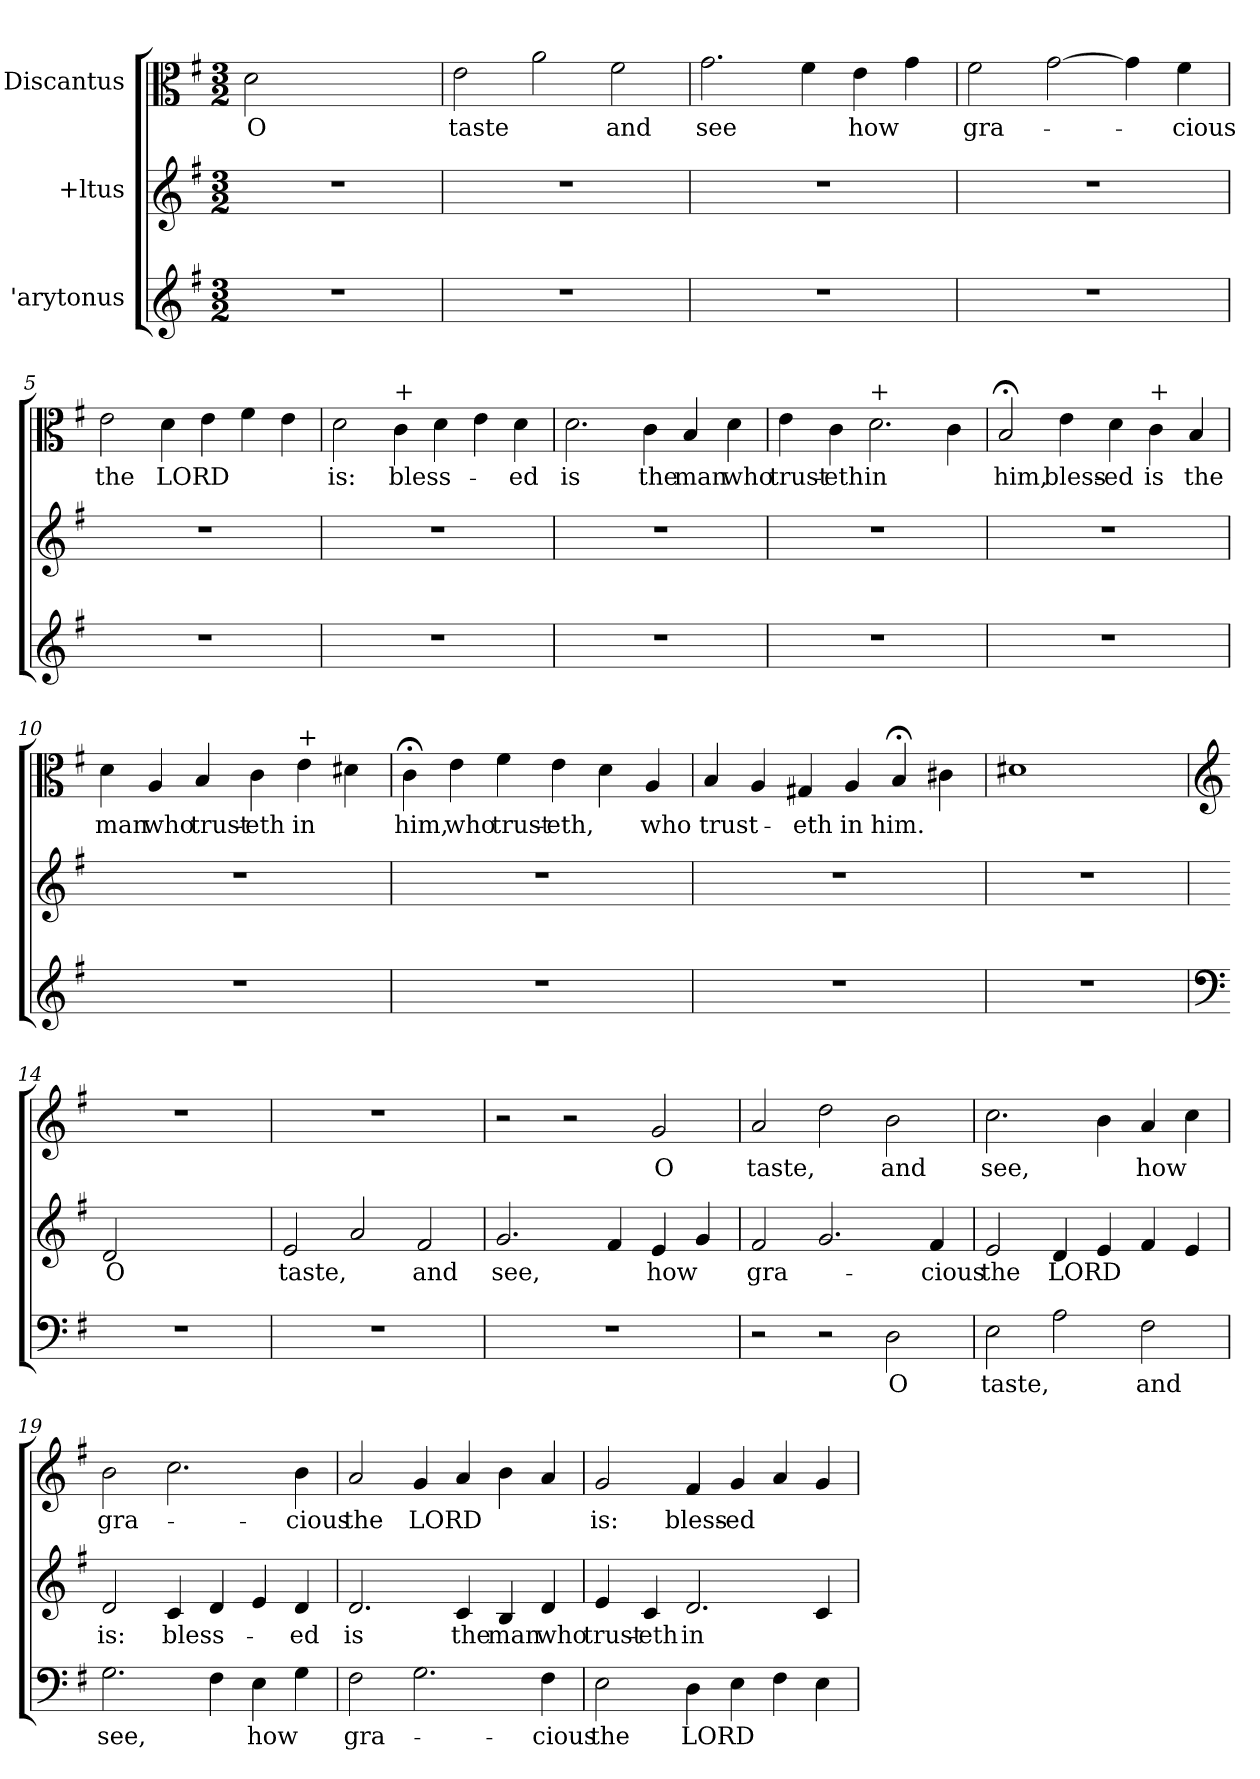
**kern	**text	**kern	**text	**kern	**text
*part3	*part3	*part2	*part2	*part1	*part1
*staff3	*staff3	*staff2	*staff2	*staff1	*staff1
*I"'arytonus	*	*I"+ltus	*	*I"Discantus	*
*clefG2	*	*clefG2	*	*clefC3	*
*k[f#]	*	*k[f#]	*	*k[f#]	*
*G:	*	*G:	*	*G:	*
*M3/2	*	*M3/2	*	*M3/2	*
=1	=1	=1	=1	=1	=1
!	!	!	!	!	!LO:LY:b
1.r	.	1.r	.	2d\	O
.	.	.	.	1ryy	.
=2	=2	=2	=2	=2	=2
!	!	!	!	!	!LO:LY:b
1.r	.	1.r	.	2e\	taste
.	.	.	.	2a\	.
!	!	!	!	!	!LO:LY:b
.	.	.	.	2f#\	and
=3	=3	=3	=3	=3	=3
!	!	!	!	!	!LO:LY:b
1.r	.	1.r	.	2.g\	see
.	.	.	.	4f#\	.
!	!	!	!	!	!LO:LY:b
.	.	.	.	4e\	how
.	.	.	.	4g\	.
=4	=4	=4	=4	=4	=4
!	!	!	!	!	!LO:LY:b
1.r	.	1.r	.	2f#\	gra-
.	.	.	.	[>2g\	.
.	.	.	.	4g\]	.
!	!	!	!	!	!LO:LY:b
.	.	.	.	4f#\	-cious
=5	=5	=5	=5	=5	=5
!	!	!	!	!	!LO:LY:b
1.r	.	1.r	.	2e\	the
!	!	!	!	!	!LO:LY:b
.	.	.	.	4d\	LORD
.	.	.	.	4e\	.
.	.	.	.	4f#\	.
.	.	.	.	4e\	.
!!LO:LB:g=z
=6	=6	=6	=6	=6	=6
!	!	!	!	!	!LO:LY:b
1.r	.	1.r	.	2d\	is:
!	!	!	!	!LO:TX:a:t=+	!
!	!	!	!	!	!LO:LY:b
.	.	.	.	4c\	bless-
.	.	.	.	4d\	.
.	.	.	.	4e\	.
!	!	!	!	!	!LO:LY:b
.	.	.	.	4d\	-ed
=7	=7	=7	=7	=7	=7
!	!	!	!	!	!LO:LY:b
1.r	.	1.r	.	2.d\	is
!	!	!	!	!	!LO:LY:b
.	.	.	.	4c\	the
!	!	!	!	!	!LO:LY:b
.	.	.	.	4B/	man
!	!	!	!	!	!LO:LY:b
.	.	.	.	4d\	who
=8	=8	=8	=8	=8	=8
!	!	!	!	!	!LO:LY:b
1.r	.	1.r	.	4e\	trust-
!	!	!	!	!	!LO:LY:b:rj
.	.	.	.	4c\	-eth
!	!	!	!	!LO:TX:a:t=+	!
!	!	!	!	!	!LO:LY:b
.	.	.	.	2.d\	in
.	.	.	.	4c\	.
=9	=9	=9	=9	=9	=9
!	!	!	!	!	!LO:LY:b
1.r	.	1.r	.	2B;/	him,
!	!	!	!	!	!LO:LY:b
.	.	.	.	4e\	bless-
!	!	!	!	!	!LO:LY:b:rj
.	.	.	.	4d\	-ed
!	!	!	!	!LO:TX:a:t=+	!
!	!	!	!	!	!LO:LY:b
.	.	.	.	4c\	is
!	!	!	!	!	!LO:LY:b
.	.	.	.	4B/	the
!!LO:LB:g=z
=10	=10	=10	=10	=10	=10
!	!	!	!	!	!LO:LY:b
1.r	.	1.r	.	4d\	man
!	!	!	!	!	!LO:LY:b
.	.	.	.	4A/	who
!	!	!	!	!	!LO:LY:b
.	.	.	.	4B/	trust-
!	!	!	!	!	!LO:LY:b:rj
.	.	.	.	4c\	-eth
!	!	!	!	!LO:TX:a:t=+	!
!	!	!	!	!	!LO:LY:b
.	.	.	.	4e\	in
.	.	.	.	4d#\	.
=11	=11	=11	=11	=11	=11
!	!	!	!	!	!LO:LY:b
1.r	.	1.r	.	4c;<\	him,
!	!	!	!	!	!LO:LY:b
.	.	.	.	4e\	who
!	!	!	!	!	!LO:LY:b
.	.	.	.	4f#\	trust-
!	!	!	!	!	!LO:LY:b
.	.	.	.	4e\	-eth,
.	.	.	.	4d\	.
!	!	!	!	!	!LO:LY:b
.	.	.	.	4A/	who
=12	=12	=12	=12	=12	=12
!	!	!	!	!	!LO:LY:b
1.r	.	1.r	.	4B/	trust-
.	.	.	.	4A/	.
!	!	!	!	!	!LO:LY:b
.	.	.	.	4G#i/	-eth
!	!	!	!	!	!LO:LY:b
.	.	.	.	4A/	in
!	!	!	!	!	!LO:LY:b
.	.	.	.	4B;/	him.
.	.	.	.	4c#X\	.
=13	=13	=13	=13	=13	=13
1.r	.	1.r	.	1d#X	.
.	.	.	.	2ryy	.
!!LO:PB:g=z
=14	=14	=14	=14	=14	=14
*clefF4	*	*	*	*clefG2	*
!LO:N:vis=1	!	!	!LO:LY:b	!LO:N:vis=1	!
1.r	.	2d/	O	1.r	.
.	.	1ryy	.	.	.
=15	=15	=15	=15	=15	=15
!LO:N:vis=1	!	!	!LO:LY:b	!LO:N:vis=1	!
1.r	.	2e/	taste,	1.r	.
.	.	2a/	.	.	.
!	!	!	!LO:LY:b	!	!
.	.	2f#/	and	.	.
=16	=16	=16	=16	=16	=16
!LO:N:vis=1	!	!	!LO:LY:b	!	!
1.r	.	2.g/	see,	2r	.
.	.	.	.	2r	.
.	.	4f#/	.	.	.
!	!	!	!LO:LY:b	!	!LO:LY:b
.	.	4e/	how	2g/	O
.	.	4g/	.	.	.
=17	=17	=17	=17	=17	=17
!	!	!	!LO:LY:b	!	!LO:LY:b
2r	.	2f#/	gra-	2a/	taste,
2r	.	2.g/	.	2dd\	.
!	!LO:LY:b	!	!	!	!LO:LY:b
2D\	O	.	.	2b\	and
!	!	!	!LO:LY:b	!	!
.	.	4f#/	-cious	.	.
=18	=18	=18	=18	=18	=18
!	!LO:LY:b	!	!LO:LY:b	!	!LO:LY:b
2E\	taste,	2e/	the	2.cc\	see,
!	!	!	!LO:LY:b	!	!
2A\	.	4d/	LORD	.	.
.	.	4e/	.	4b\	.
!	!LO:LY:b	!	!	!	!LO:LY:b
2F#\	and	4f#/	.	4a/	how
.	.	4e/	.	4cc\	.
=19	=19	=19	=19	=19	=19
!	!LO:LY:b	!	!LO:LY:b	!	!LO:LY:b
2.G\	see,	2d/	is:	2b\	gra-
!	!	!	!LO:LY:b	!	!
.	.	4c/	bless-	2.cc\	.
4F#\	.	4d/	.	.	.
!	!LO:LY:b	!	!	!	!
4E\	how	4e/	.	.	.
!	!	!	!LO:LY:b	!	!LO:LY:b
4G\	.	4d/	-ed	4b\	-cious
!!LO:LB:g=z
=20	=20	=20	=20	=20	=20
!	!LO:LY:b	!	!LO:LY:b	!	!LO:LY:b
2F#\	gra-	2.d/	is	2a/	the
!	!	!	!	!	!LO:LY:b
2.G\	.	.	.	4g/	LORD
!	!	!	!LO:LY:b	!	!
.	.	4c/	the	4a/	.
!	!	!	!LO:LY:b	!	!
.	.	4B/	man	4b\	.
!	!LO:LY:b	!	!LO:LY:b	!	!
4F#\	-cious	4d/	who	4a/	.
=21	=21	=21	=21	=21	=21
!	!LO:LY:b	!	!LO:LY:b	!	!LO:LY:b
2E\	the	4e/	trust-	2g/	is:
!	!	!	!LO:LY:b:rj	!	!
.	.	4c/	-eth	.	.
!	!LO:LY:b	!	!LO:LY:b	!	!LO:LY:b
4D\	LORD	2.d/	in	4f#/	bless-
!	!	!	!	!	!LO:LY:b
4E\	.	.	.	4g/	-ed
4F#\	.	.	.	4a/	.
4E\	.	4c/	.	4g/	.
=	=	=	=	=	=
*-	*-	*-	*-	*-	*-
